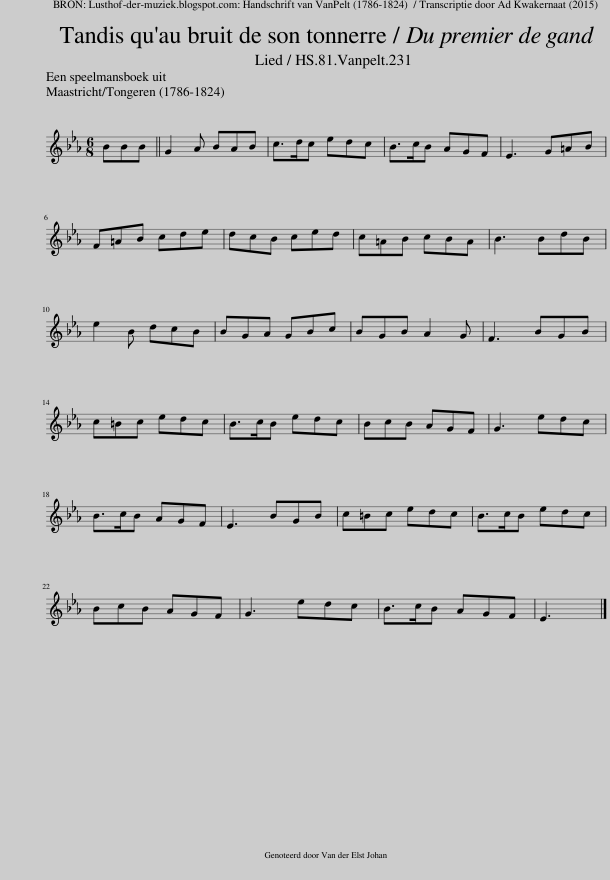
X:1
L:1/8
Q:1/4=90
M:6/8
I:linebreak $
K:Eb
V:1 treble
V:1
 BBB || G2 A BAB | c>dc edc | B>cB AGF | E3 G=AB |$ %5
 F=AB cde | dcB ced | c=AB cBA | B3 BdB |$ e2 B dcB | %10
 BGA GBc | BGB A2 G | F3 BGB |$ c=Bc edc | B>cB edc | %15
 BcB AGF | G3 edc |$ B>cB AGF | E3 BGB | c=Bc edc | %20
 B>cB edc |$ BcB AGF | G3 edc | B>cB AGF | E3 |] %25
